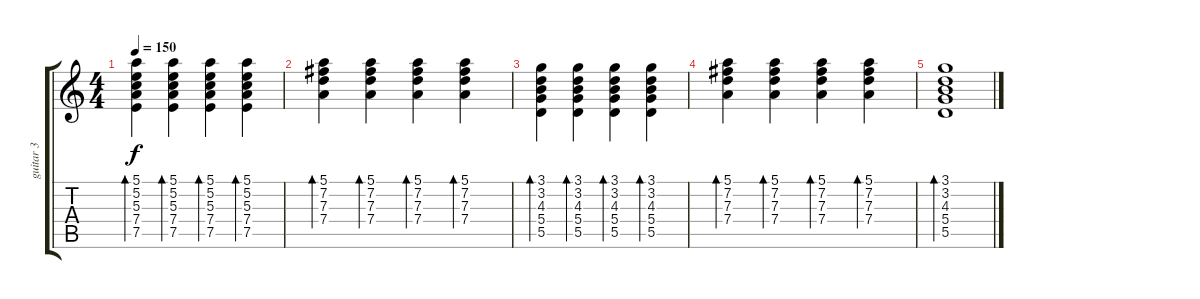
\track ("guitar 3 " "guitar 3 ") {instrument distortionguitar}
\staff {score tabs}
\tuning (E4 B3 G3 D3 A2 E2) {hide}
\ts (4 4)
\tempo 150
\clef g2
\ks c
(5.1 5.2 5.3 7.4 7.5).4{bd 60 dy f} (5.1 5.2 5.3 7.4 7.5).4{bd 60} (5.1 5.2 5.3 7.4 7.5).4{bd 60} (5.1 5.2 5.3 7.4 7.5).4{bd 60} |
(5.1 7.2 7.3 7.4).4{bd 60} (5.1 7.2 7.3 7.4).4{bd 60} (5.1 7.2 7.3 7.4).4{bd 60} (5.1 7.2 7.3 7.4).4{bd 60} |
(3.1 3.2 4.3 5.4 5.5).4{bd 60} (3.1 3.2 4.3 5.4 5.5).4{bd 60} (3.1 3.2 4.3 5.4 5.5).4{bd 60} (3.1 3.2 4.3 5.4 5.5).4{bd 60} |
(5.1 7.2 7.3 7.4).4{bd 60} (5.1 7.2 7.3 7.4).4{bd 60} (5.1 7.2 7.3 7.4).4{bd 60} (5.1 7.2 7.3 7.4).4{bd 60} |
(3.1 3.2 4.3 5.4 5.5).1{bd 60}
